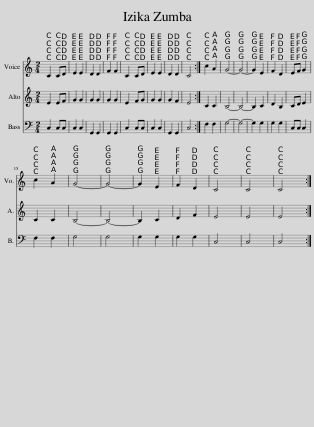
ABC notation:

X:1
%%score 1 2 3
L:1/8
M:2/4
I:linebreak $
K:C
V:1 treble
V:2 treble
V:3 bass
V:1
 C2 CD | E2 E2 | D2 D2 | F2 F2 | C2 CD | %5
 E2 E2 | D2 D2 | C4 :| c2 A2 | G4- | %10
 G4- | G2 E2 | F2 D2 | EF G2 |$ c2 A2 | %15
 G4- | G4- | G2 E2 | F2 D2 | C4 | %20
 C4 | C4 :| %22
V:2
 E2 EF | G2 G2 | G2 G2 | G2 G2 | E2 FG | %5
 G2 G2 | G2 F2 | E4 :| C2 C2 | B,4- | %10
 B,4- | B,2 C2 | D2 B,2 | CD E2 |$ C2 C2 | %15
 B,4- | B,4- | B,2 C2 | D2 F2 | E4 | %20
 E4 | E4 :| %22
V:3
 C,2 C,C, | C,2 C,2 | G,,2 G,,2 | G,,2 G,,2 | C,2 C,C, | %5
 C,2 C,2 | G,,2 G,,2 | C,4 :| F,2 F,2 | G,4- | %10
 G,4- | G,2 G,2 | G,2 G,2 | C,C, C,2 |$ F,2 F,2 | %15
 G,4 | G,4 | G,2 G,2 | G,2 G,2 | C,4 | %20
 C,4 | C,4 :| %22
